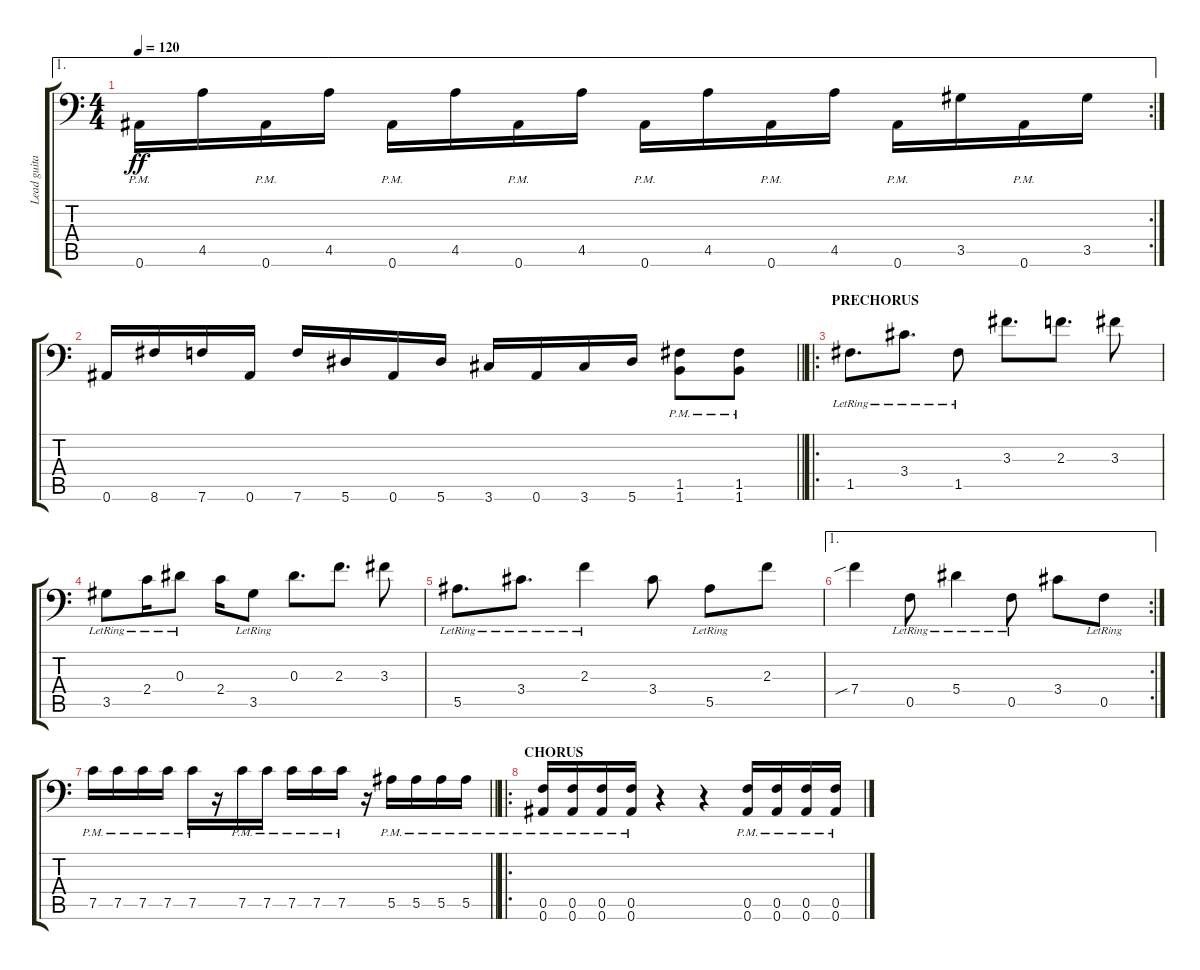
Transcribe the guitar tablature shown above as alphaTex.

\track ("Lead guitar" "Lead guita") {instrument distortionguitar}
\staff {score tabs}
\tuning (C4 G3 Eb3 Bb2 F2 Bb1) {hide}
\ae 1
\rc 2
\ts (4 4)
\tempo 120
\clef f4
\ks c
0.6{pm}.16{dy ff} 4.5.16 0.6{pm}.16 4.5.16 0.6{pm}.16 4.5.16 0.6{pm}.16 4.5.16 0.6{pm}.16 4.5.16 0.6{pm}.16 4.5.16 0.6{pm}.16 3.5.16 0.6{pm}.16 3.5.16 |
\barLineRight lightlight
0.6.16 8.6.16 7.6.16 0.6.16 7.6.16 5.6.16 0.6.16 5.6.16 3.6.16 0.6.16 3.6.16 5.6.16 (1.5{pm} 1.6{pm}).8 (1.5{pm} 1.6{pm}).8 |
\ro
\section ("" "PRECHORUS")
1.5{lr}.8{d} 3.4{lr}.8{d} 1.5{lr}.8 3.3.8{d} 2.3.8{d} 3.3.8 |
3.5{lr}.8 2.4{lr}.16 0.3{lr}.8 2.4.16 3.5{lr}.8 0.3.8{d} 2.3.8{d} 3.3.8 |
5.5{lr}.8{d} 3.4{lr}.8{d} 2.3{lr}.4 3.4.8 5.5{lr}.8 2.3.8 |
\ae 1
\rc 2
7.4{sib}.4 0.5{lr}.8 5.4{lr}.4 0.5{lr}.8 3.4.8 0.5{lr}.8 |
\barLineRight lightlight
7.5{pm}.16 7.5{pm}.16 7.5{pm}.16 7.5{pm}.16 7.5{pm}.16 r.16 7.5{pm}.16 7.5{pm}.16 7.5{pm}.16 7.5{pm}.16 7.5{pm}.16 r.16 5.5{pm}.16 5.5{pm}.16 5.5{pm}.16 5.5{pm}.16 |
\ro
\section ("" "CHORUS")
(0.5{pm} 0.6{pm}).16 (0.5{pm} 0.6{pm}).16 (0.5{pm} 0.6{pm}).16 (0.5{pm} 0.6{pm}).16 r.4 r.4 (0.5{pm} 0.6{pm}).16 (0.5{pm} 0.6{pm}).16 (0.5{pm} 0.6{pm}).16 (0.5{pm} 0.6{pm}).16
